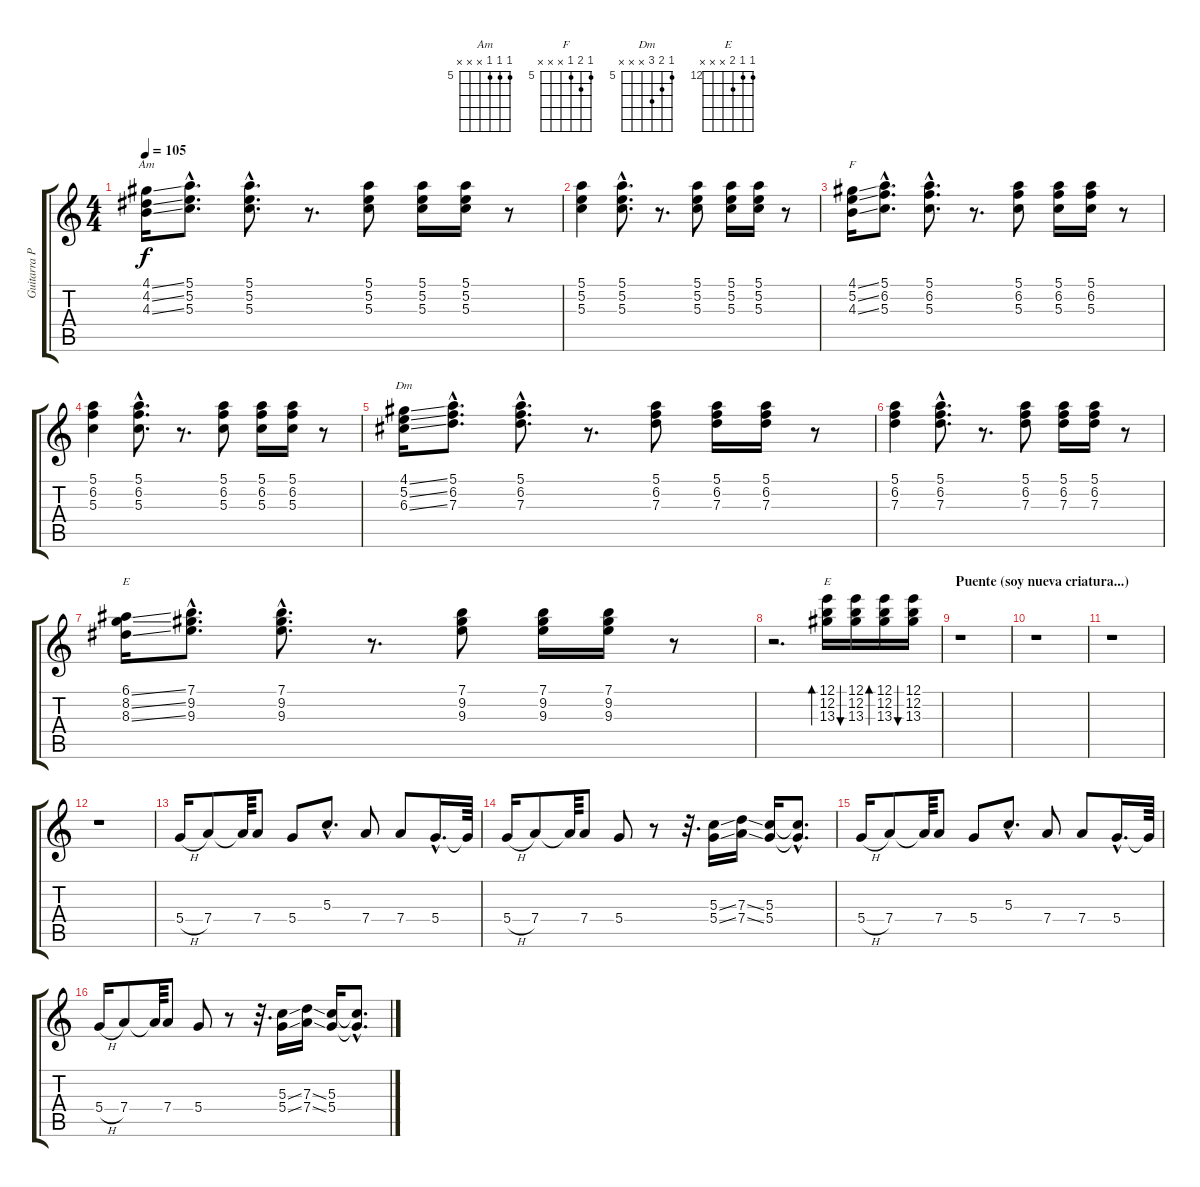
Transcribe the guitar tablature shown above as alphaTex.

\track ("Guitarra Primera" "Guitarra P") {instrument electricguitarmuted}
\staff {score tabs}
\tuning (E4 B3 G3 D3 A2 E2) {hide}
\chord ("Am" 5 5 5 x x x) {firstfret 5}
\chord ("F" 5 6 5 x x x) {firstfret 5}
\chord ("Dm" 5 6 7 x x x) {firstfret 5}
\chord ("E" 7 9 9 x x x) {firstfret 7}
\chord ("E" 12 12 13 x x x) {firstfret 12}
\ts (4 4)
\tempo 105
\clef g2
\ks c
(4.1{ss} 4.2{ss} 4.3{ss}).16{ch "Am" dy f} (5.1{hac} 5.2{hac} 5.3{hac}).8{d} (5.1{hac} 5.2{hac} 5.3{hac}).8{d} r.8{d} (5.1 5.2 5.3).8 (5.1 5.2 5.3).16 (5.1 5.2 5.3).16 r.8 |
(5.1 5.2 5.3).4 (5.1{hac} 5.2{hac} 5.3{hac}).8{d} r.8{d} (5.1 5.2 5.3).8 (5.1 5.2 5.3).16 (5.1 5.2 5.3).16 r.8 |
(4.1{ss} 5.2{ss} 4.3{ss}).16{ch "F"} (5.1{hac} 6.2{hac} 5.3{hac}).8{d} (5.1{hac} 6.2{hac} 5.3{hac}).8{d} r.8{d} (5.1 6.2 5.3).8 (5.1 6.2 5.3).16 (5.1 6.2 5.3).16 r.8 |
(5.1 6.2 5.3).4 (5.1{hac} 6.2{hac} 5.3{hac}).8{d} r.8{d} (5.1 6.2 5.3).8 (5.1 6.2 5.3).16 (5.1 6.2 5.3).16 r.8 |
(4.1{ss} 5.2{ss} 6.3{ss}).16{ch "Dm"} (5.1{hac} 6.2{hac} 7.3{hac}).8{d} (5.1{hac} 6.2{hac} 7.3{hac}).8{d} r.8{d} (5.1 6.2 7.3).8 (5.1 6.2 7.3).16 (5.1 6.2 7.3).16 r.8 |
(5.1 6.2 7.3).4 (5.1{hac} 6.2{hac} 7.3{hac}).8{d} r.8{d} (5.1 6.2 7.3).8 (5.1 6.2 7.3).16 (5.1 6.2 7.3).16 r.8 |
(6.1{ss} 8.2{ss} 8.3{ss}).16{ch "E"} (7.1{hac} 9.2{hac} 9.3{hac}).8{d} (7.1{hac} 9.2{hac} 9.3{hac}).8{d} r.8{d} (7.1 9.2 9.3).8 (7.1 9.2 9.3).16 (7.1 9.2 9.3).16 r.8 |
r.2{d} (12.1 12.2 13.3).16{bd 30 ch "E"} (12.1 12.2 13.3).16{bu 30} (12.1 12.2 13.3).16{bd 30} (12.1 12.2 13.3).16{bu 30} |
\section ("" "Puente (soy nueva criatura...)")
r.1 |
r.1 |
r.1 |
r.1 |
5.4{h}.16 7.4.8 7.4{t}.64 7.4.8 5.4.8 5.3{hac}.8{d} 7.4.8 7.4.8 5.4{hac}.16{d} 5.4{t}.64 |
5.4{h}.16 7.4.8 7.4{t}.64 7.4.8 5.4.8 r.8 r.32{d} (5.3{ss} 5.4{ss}).16 (7.3{ss} 7.4{ss}).16 (5.3 5.4).16 (5.3{hac t} 5.4{hac t}).8{d} |
5.4{h}.16 7.4.8 7.4{t}.64 7.4.8 5.4.8 5.3{hac}.8{d} 7.4.8 7.4.8 5.4{hac}.16{d} 5.4{t}.64 |
5.4{h}.16 7.4.8 7.4{t}.64 7.4.8 5.4.8 r.8 r.32{d} (5.3{ss} 5.4{ss}).16 (7.3{ss} 7.4{ss}).16 (5.3 5.4).16 (5.3{hac t} 5.4{hac t}).8{d}
